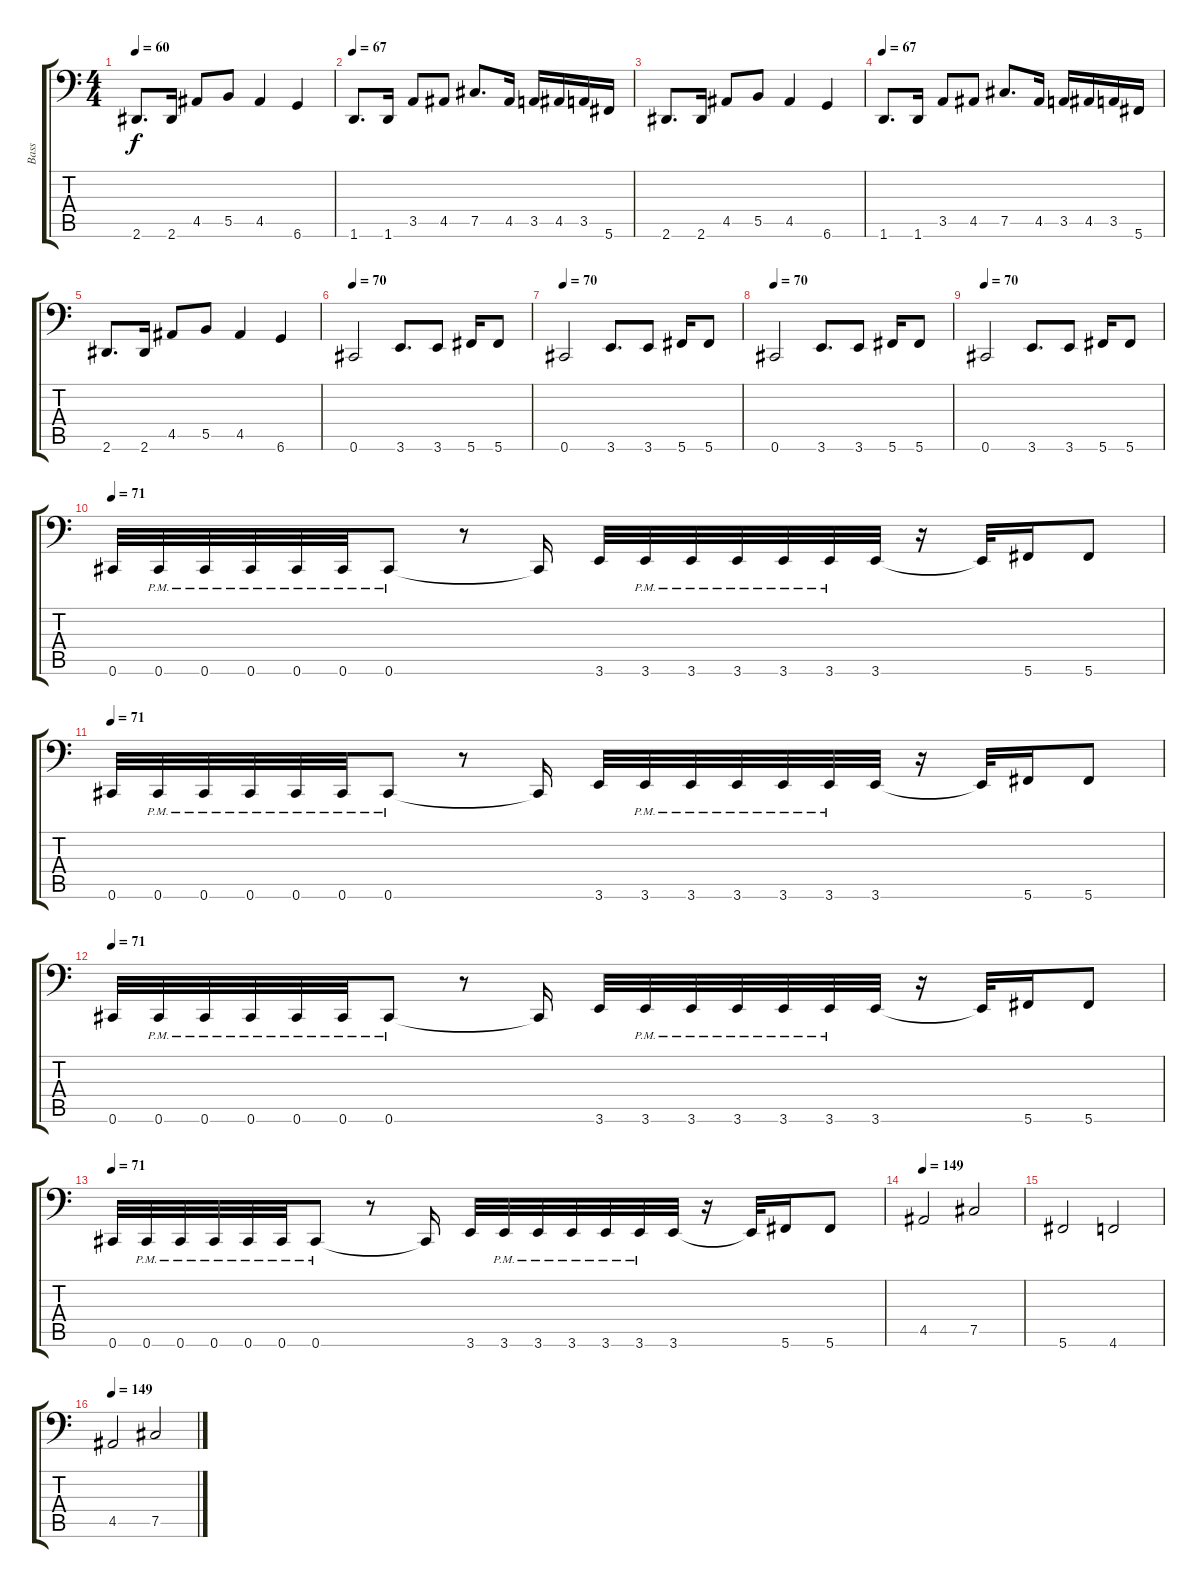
\track ("Bass" "Bass") {instrument electricbassfinger}
\staff {score tabs}
\tuning (Db3 Ab2 E2 B1 Gb1 Db1) {hide}
\ts (4 4)
\tempo 60
\clef f4
\ks c
2.6.8{d dy f} 2.6.16 4.5.8 5.5.8 4.5.4 6.6.4 |
\tempo 67
1.6.8{d} 1.6.16 3.5.8 4.5.8 7.5.8{d} 4.5.16 3.5.16 4.5.16 3.5.16 5.6.16 |
2.6.8{d} 2.6.16 4.5.8 5.5.8 4.5.4 6.6.4 |
\tempo 67
1.6.8{d} 1.6.16 3.5.8 4.5.8 7.5.8{d} 4.5.16 3.5.16 4.5.16 3.5.16 5.6.16 |
2.6.8{d} 2.6.16 4.5.8 5.5.8 4.5.4 6.6.4 |
\tempo 70
0.6.2 3.6.8{d} 3.6.8 5.6.16 5.6.8 |
\tempo 70
0.6.2 3.6.8{d} 3.6.8 5.6.16 5.6.8 |
\tempo 70
0.6.2 3.6.8{d} 3.6.8 5.6.16 5.6.8 |
\tempo 70
0.6.2 3.6.8{d} 3.6.8 5.6.16 5.6.8 |
\tempo 71
0.6.32 0.6{pm}.32 0.6{pm}.32 0.6{pm}.32 0.6{pm}.32 0.6{pm}.32 0.6{pm}.8 r.8 0.6{t}.16 3.6.32 3.6{pm}.32 3.6{pm}.32 3.6{pm}.32 3.6{pm}.32 3.6{pm}.32 3.6.32 r.16 3.6{t}.32 5.6.16 5.6.8 |
\tempo 71
0.6.32 0.6{pm}.32 0.6{pm}.32 0.6{pm}.32 0.6{pm}.32 0.6{pm}.32 0.6{pm}.8 r.8 0.6{t}.16 3.6.32 3.6{pm}.32 3.6{pm}.32 3.6{pm}.32 3.6{pm}.32 3.6{pm}.32 3.6.32 r.16 3.6{t}.32 5.6.16 5.6.8 |
\tempo 71
0.6.32 0.6{pm}.32 0.6{pm}.32 0.6{pm}.32 0.6{pm}.32 0.6{pm}.32 0.6{pm}.8 r.8 0.6{t}.16 3.6.32 3.6{pm}.32 3.6{pm}.32 3.6{pm}.32 3.6{pm}.32 3.6{pm}.32 3.6.32 r.16 3.6{t}.32 5.6.16 5.6.8 |
\tempo 71
0.6.32 0.6{pm}.32 0.6{pm}.32 0.6{pm}.32 0.6{pm}.32 0.6{pm}.32 0.6{pm}.8 r.8 0.6{t}.16 3.6.32 3.6{pm}.32 3.6{pm}.32 3.6{pm}.32 3.6{pm}.32 3.6{pm}.32 3.6.32 r.16 3.6{t}.32 5.6.16 5.6.8 |
\tempo 149
4.5.2 7.5.2 |
5.6.2 4.6.2 |
\tempo 149
4.5.2 7.5.2
